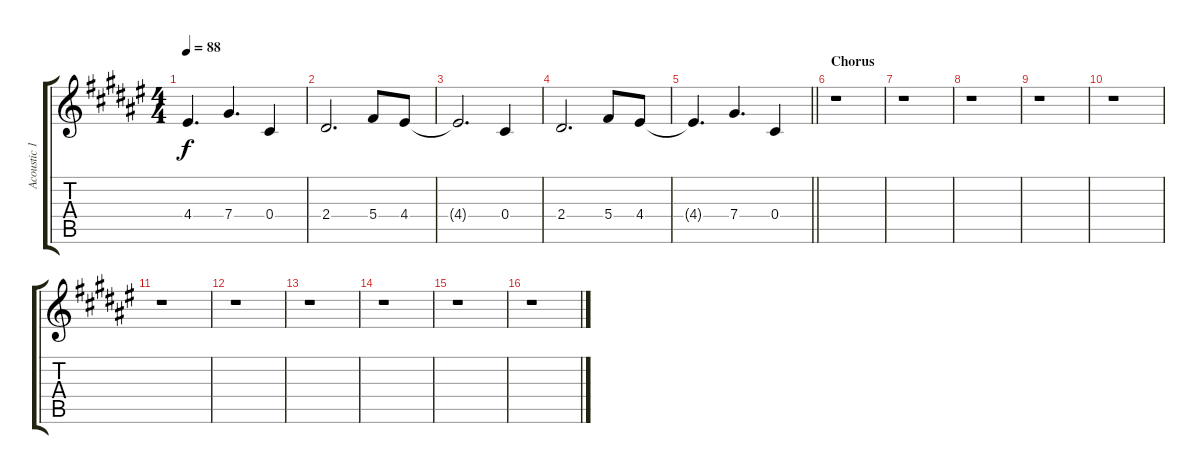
\track ("Acoustic 1" "Acoustic 1") {instrument acousticguitarnylon}
\staff {score tabs}
\tuning (Eb4 Bb3 Gb3 Db3 Ab2 Eb2) {hide}
\ts (4 4)
\tempo 88
\clef g2
\ks f#
4.4{t}.4{d dy f} 7.4.4{d} 0.4.4 |
2.4.2{d} 5.4.8 4.4.8 |
4.4{t}.2{d} 0.4.4 |
2.4.2{d} 5.4.8 4.4.8 |
\barLineRight lightlight
4.4{t}.4{d} 7.4.4{d} 0.4.4 |
\section ("" "Chorus")
r.1{volume 12 balance 4 instrument acousticguitarnylon} |
r.1 |
r.1 |
r.1 |
r.1 |
r.1 |
r.1 |
r.1 |
r.1 |
r.1 |
r.1
